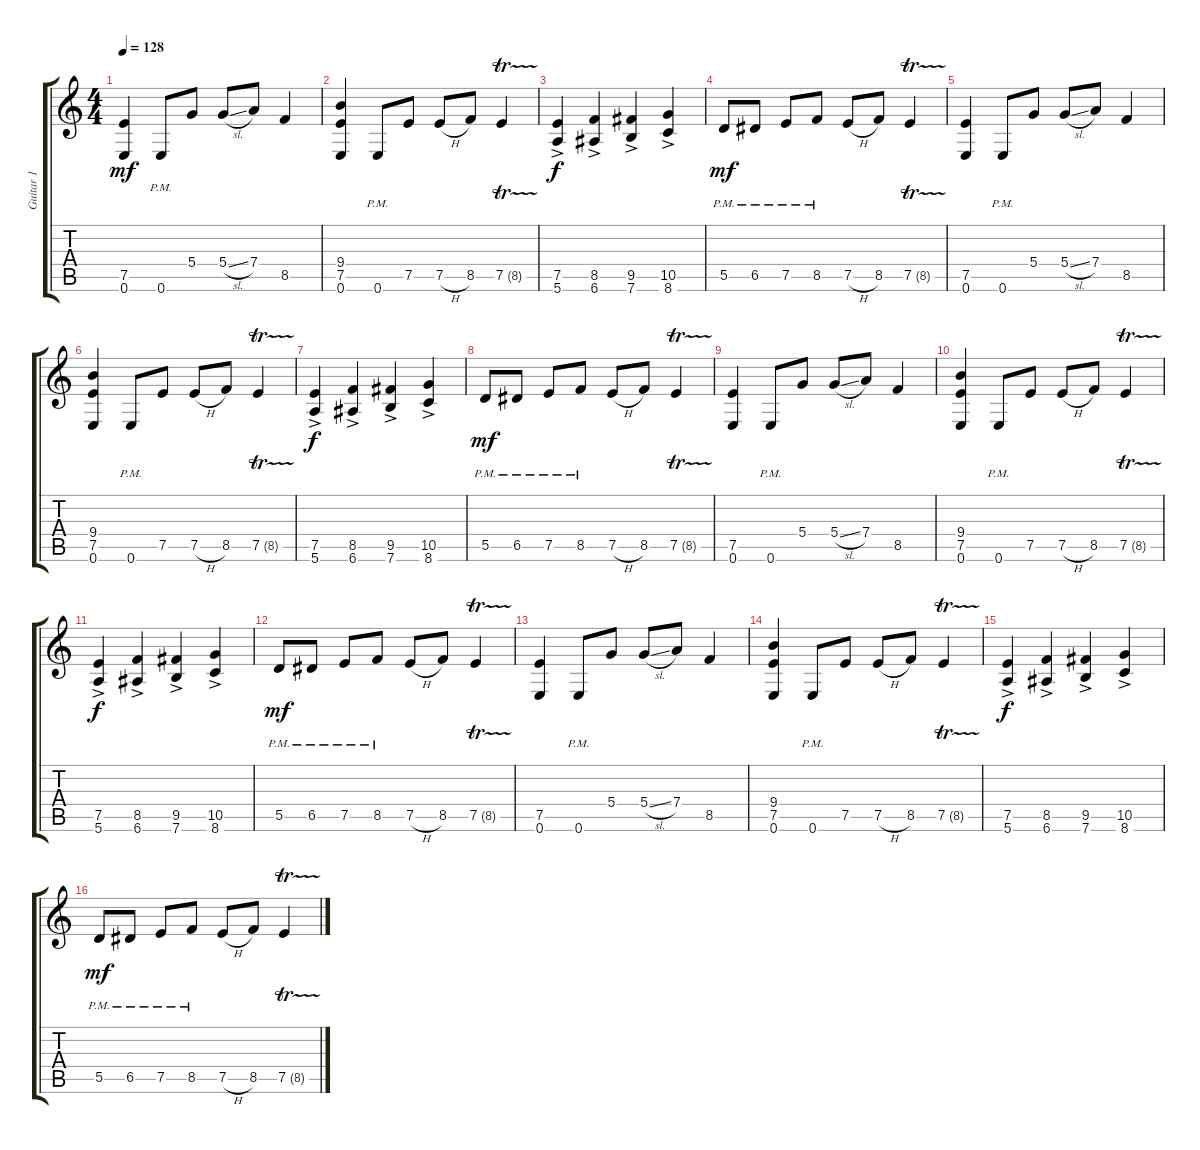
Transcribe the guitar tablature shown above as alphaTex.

\track ("Guitar 1" "Guitar 1") {instrument distortionguitar}
\staff {score tabs}
\tuning (E4 B3 G3 D3 A2 E2) {hide}
\ts (4 4)
\tempo 128
\clef g2
\ks c
(7.5 0.6).4{dy mf} 0.6{pm}.8 5.4.8 5.4{sl}.8 7.4.8 8.5.4 |
(9.4 7.5 0.6).4 0.6{pm}.8 7.5.8 7.5{h}.8 8.5.8 7.5{tr (8 32)}.4 |
(7.5{ac} 5.6{ac}).4{dy f} (8.5{ac} 6.6{ac}).4 (9.5{ac} 7.6{ac}).4 (10.5{ac} 8.6{ac}).4 |
5.5{pm}.8{dy mf} 6.5{pm}.8 7.5{pm}.8 8.5{pm}.8 7.5{h}.8 8.5.8 7.5{tr (8 32)}.4 |
(7.5 0.6).4 0.6{pm}.8 5.4.8 5.4{sl}.8 7.4.8 8.5.4 |
(9.4 7.5 0.6).4 0.6{pm}.8 7.5.8 7.5{h}.8 8.5.8 7.5{tr (8 32)}.4 |
(7.5{ac} 5.6{ac}).4{dy f} (8.5{ac} 6.6{ac}).4 (9.5{ac} 7.6{ac}).4 (10.5{ac} 8.6{ac}).4 |
5.5{pm}.8{dy mf} 6.5{pm}.8 7.5{pm}.8 8.5{pm}.8 7.5{h}.8 8.5.8 7.5{tr (8 32)}.4 |
(7.5 0.6).4 0.6{pm}.8 5.4.8 5.4{sl}.8 7.4.8 8.5.4 |
(9.4 7.5 0.6).4 0.6{pm}.8 7.5.8 7.5{h}.8 8.5.8 7.5{tr (8 32)}.4 |
(7.5{ac} 5.6{ac}).4{dy f} (8.5{ac} 6.6{ac}).4 (9.5{ac} 7.6{ac}).4 (10.5{ac} 8.6{ac}).4 |
5.5{pm}.8{dy mf volume 10} 6.5{pm}.8 7.5{pm}.8 8.5{pm}.8 7.5{h}.8 8.5.8 7.5{tr (8 32)}.4 |
(7.5 0.6).4 0.6{pm}.8 5.4.8 5.4{sl}.8 7.4.8 8.5.4 |
(9.4 7.5 0.6).4 0.6{pm}.8 7.5.8 7.5{h}.8 8.5.8 7.5{tr (8 32)}.4 |
(7.5{ac} 5.6{ac}).4{dy f} (8.5{ac} 6.6{ac}).4 (9.5{ac} 7.6{ac}).4 (10.5{ac} 8.6{ac}).4 |
5.5{pm}.8{dy mf} 6.5{pm}.8 7.5{pm}.8 8.5{pm}.8 7.5{h}.8 8.5.8 7.5{tr (8 32)}.4
